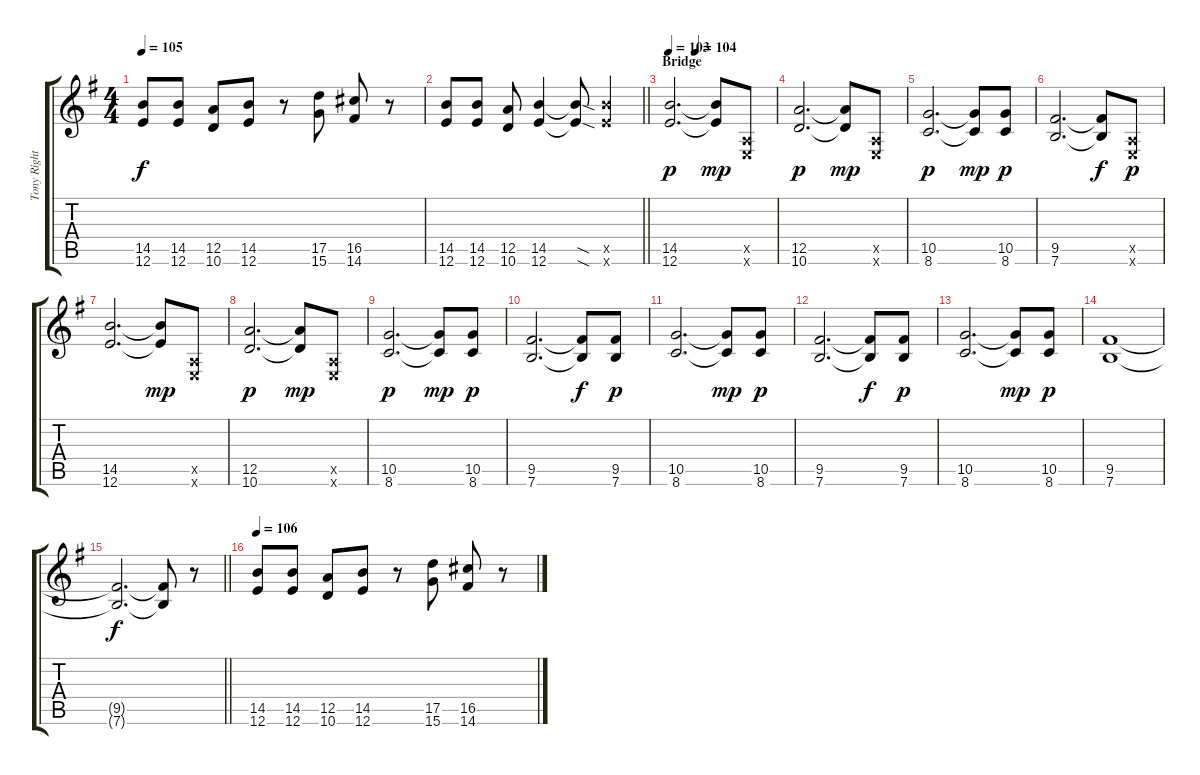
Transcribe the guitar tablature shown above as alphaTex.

\track ("Tony Right channel" "Tony Right") {instrument overdrivenguitar}
\staff {score tabs}
\tuning (E4 B3 G3 D3 A2 E2) {hide}
\ts (4 4)
\tempo 105
\clef g2
\ks eminor
(14.5 12.6).8{dy f} (14.5 12.6).8 (12.5 10.6).8 (14.5 12.6).8 r.8 (17.5 15.6).8 (16.5 14.6).8 r.8 |
\barLineRight lightlight
(14.5 12.6).8 (14.5 12.6).8 (12.5 10.6).8 (14.5 12.6).4 (14.5{sod t} 12.6{sod t}).8 (14.5{x} 12.6{x}).4 |
\section ("" "Bridge")
\tempo 103
\tempo (104 0.25)
(14.5 12.6).2{d dy p volume 10} (14.5{t} 12.6{t}).8{dy mp} (0.5{x} 0.6{x}).8{volume 13} |
(12.5 10.6).2{d dy p volume 10} (12.5{t} 10.6{t}).8{dy mp} (0.5{x} 0.6{x}).8{volume 13} |
(10.5 8.6).2{d dy p volume 10} (10.5{t} 8.6{t}).8{dy mp} (10.5 8.6).8{dy p volume 13} |
(9.5 7.6).2{d volume 10} (9.5{t} 7.6{t}).8{dy f} (0.5{x} 0.6{x}).8{dy p volume 13} |
(14.5 12.6).2{d volume 10} (14.5{t} 12.6{t}).8{dy mp} (0.5{x} 0.6{x}).8{volume 13} |
(12.5 10.6).2{d dy p volume 10} (12.5{t} 10.6{t}).8{dy mp} (0.5{x} 0.6{x}).8{volume 13} |
(10.5 8.6).2{d dy p volume 10} (10.5{t} 8.6{t}).8{dy mp} (10.5 8.6).8{dy p volume 13} |
(9.5 7.6).2{d volume 10} (9.5{t} 7.6{t}).8{dy f} (9.5 7.6).8{dy p volume 13} |
(10.5 8.6).2{d volume 10} (10.5{t} 8.6{t}).8{dy mp} (10.5 8.6).8{dy p volume 13} |
(9.5 7.6).2{d volume 10} (9.5{t} 7.6{t}).8{dy f} (9.5 7.6).8{dy p volume 13} |
(10.5 8.6).2{d volume 10} (10.5{t} 8.6{t}).8{dy mp} (10.5 8.6).8{dy p volume 13} |
(9.5 7.6).1{volume 5} |
\barLineRight lightlight
(9.5{t} 7.6{t}).2{d dy f} (9.5{t} 7.6{t}).8 r.8{volume 13} |
\section ("" "")
\tempo 106
(14.5 12.6).8 (14.5 12.6).8 (12.5 10.6).8 (14.5 12.6).8 r.8 (17.5 15.6).8 (16.5 14.6).8 r.8
